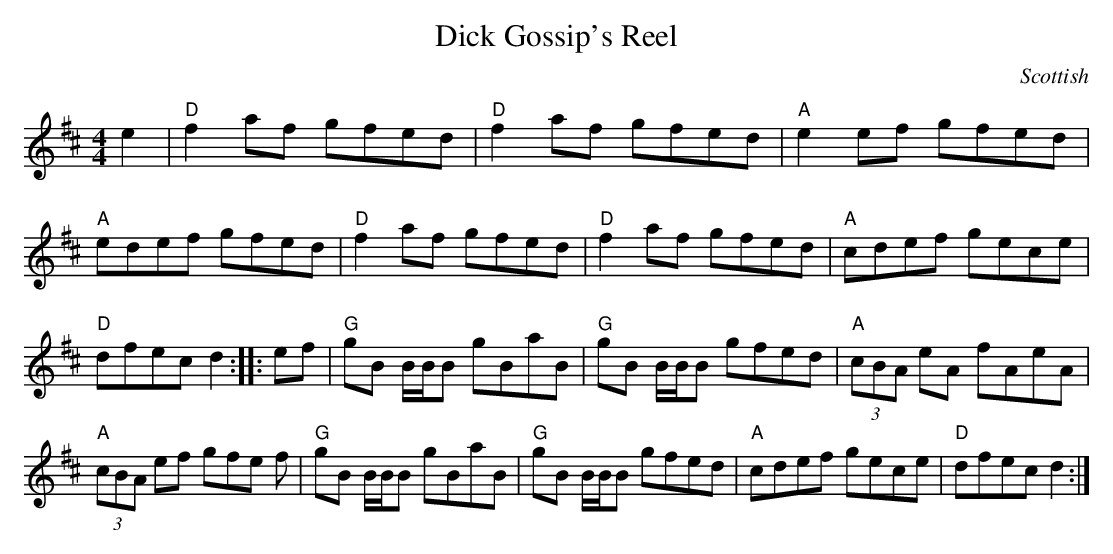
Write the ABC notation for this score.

X:1
T:Dick Gossip's Reel
M:4/4
L:1/8
O:Scottish
K:D
e2|"D"f2 af gfed|"D"f2 af gfed|"A"e2 ef gfed|"A"edef gfed|
"D"f2 af gfed|"D"f2 af gfed|"A"cdef gece|"D"dfec d2:|
|:ef|"G"gB B/B/B gBaB|"G"gB B/B/B gfed|"A"(3cBA eA fAeA|!"A"(3cBA ef gfe
f
|
"G"gB B/B/B gBaB|"G"gB B/B/B gfed|"A"cdef gece|"D"dfec d2:|
